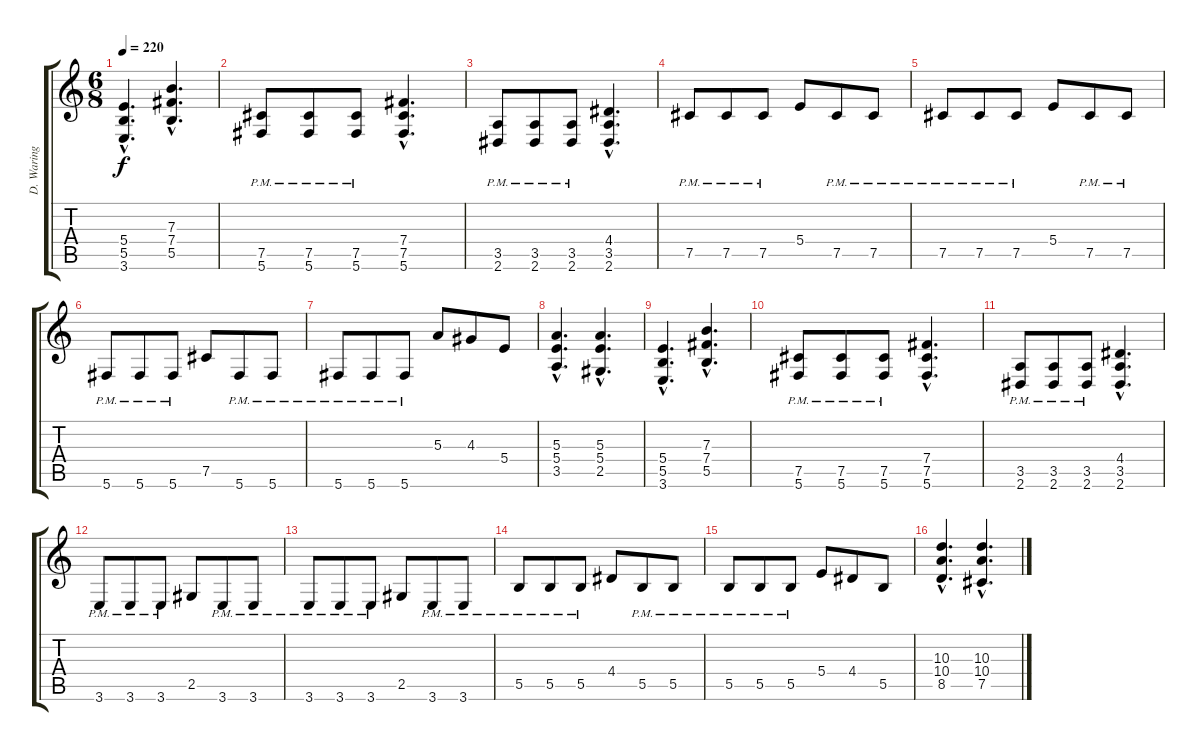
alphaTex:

\track ("D. Waring Gtr." "D. Waring ") {instrument distortionguitar}
\staff {score tabs}
\tuning (Db4 Ab3 E3 B2 Gb2 Db2) {hide}
\ts (6 8)
\tempo 220
\clef g2
\ks c
(5.4{hac} 5.5{hac} 3.6{hac}).4{d dy f} (7.3{hac} 7.4{hac} 5.5{hac}).4{d} |
(7.5{pm} 5.6{pm}).8 (7.5{pm} 5.6{pm}).8 (7.5{pm} 5.6{pm}).8 (7.4{hac} 7.5{hac} 5.6{hac}).4{d} |
(3.5{pm} 2.6{pm}).8 (3.5{pm} 2.6{pm}).8 (3.5{pm} 2.6{pm}).8 (4.4{hac} 3.5{hac} 2.6{hac}).4{d} |
7.5{pm}.8 7.5{pm}.8 7.5{pm}.8 5.4.8 7.5{pm}.8 7.5{pm}.8 |
7.5{pm}.8 7.5{pm}.8 7.5{pm}.8 5.4.8 7.5{pm}.8 7.5{pm}.8 |
5.6{pm}.8 5.6{pm}.8 5.6{pm}.8 7.5.8 5.6{pm}.8 5.6{pm}.8 |
5.6{pm}.8 5.6{pm}.8 5.6{pm}.8 5.3.8 4.3.8 5.4.8 |
(5.3{hac} 5.4{hac} 3.5{hac}).4{d} (5.3{hac} 5.4{hac} 2.5{hac}).4{d} |
(5.4{hac} 5.5{hac} 3.6{hac}).4{d} (7.3{hac} 7.4{hac} 5.5{hac}).4{d} |
(7.5{pm} 5.6{pm}).8 (7.5{pm} 5.6{pm}).8 (7.5{pm} 5.6{pm}).8 (7.4{hac} 7.5{hac} 5.6{hac}).4{d} |
(3.5{pm} 2.6{pm}).8 (3.5{pm} 2.6{pm}).8 (3.5{pm} 2.6{pm}).8 (4.4{hac} 3.5{hac} 2.6{hac}).4{d} |
3.6{pm}.8 3.6{pm}.8 3.6{pm}.8 2.5.8 3.6{pm}.8 3.6{pm}.8 |
3.6{pm}.8 3.6{pm}.8 3.6{pm}.8 2.5.8 3.6{pm}.8 3.6{pm}.8 |
5.5{pm}.8 5.5{pm}.8 5.5{pm}.8 4.4.8 5.5{pm}.8 5.5{pm}.8 |
5.5{pm}.8 5.5{pm}.8 5.5{pm}.8 5.4.8 4.4.8 5.5.8 |
(10.3{hac} 10.4{hac} 8.5{hac}).4{d} (10.3{hac} 10.4{hac} 7.5{hac}).4{d}
